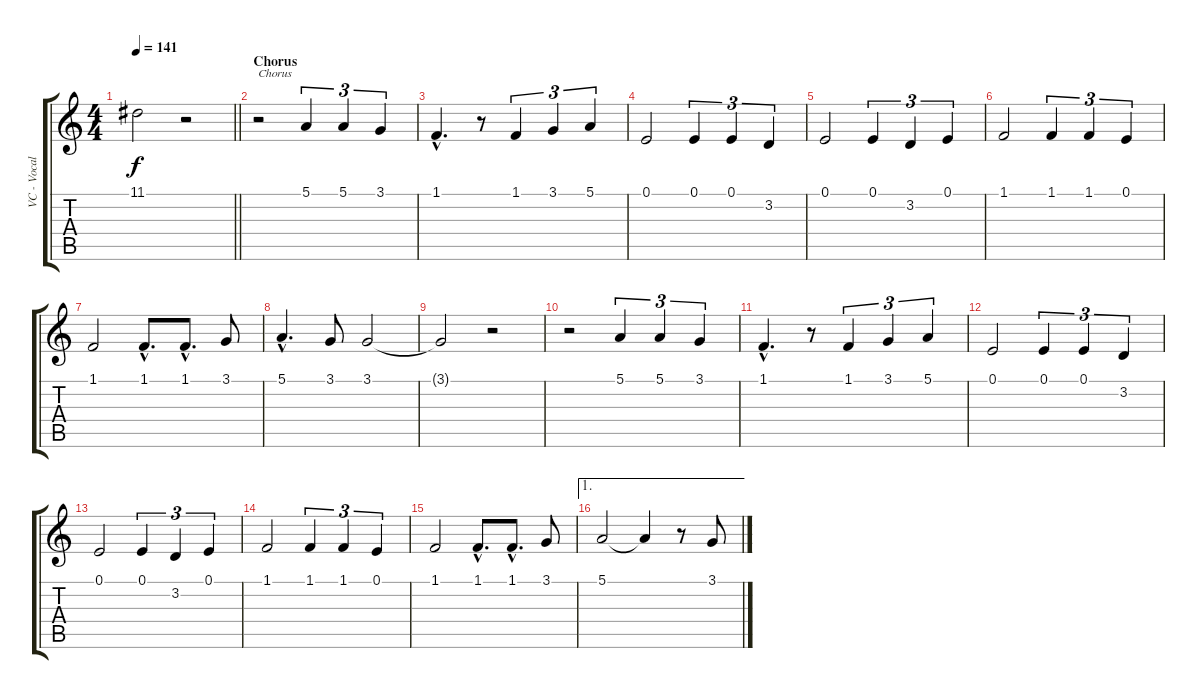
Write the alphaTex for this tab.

\track ("VC - Vocalist" "VC - Vocal") {instrument harmonica}
\staff {score tabs}
\tuning (E4 B3 G3 D3 A2 E2) {hide}
\ts (4 4)
\tempo 141
\clef g2
\barLineRight lightlight
\ks c
11.1.2{dy f} r.2 |
\section ("" "Chorus")
r.2{txt "Chorus"} 5.1.4{tu (3 2)} 5.1.4{tu (3 2)} 3.1.4{tu (3 2)} |
1.1{hac}.4{d} r.8 1.1.4{tu (3 2)} 3.1.4{tu (3 2)} 5.1.4{tu (3 2)} |
0.1.2 0.1.4{tu (3 2)} 0.1.4{tu (3 2)} 3.2.4{tu (3 2)} |
0.1.2 0.1.4{tu (3 2)} 3.2.4{tu (3 2)} 0.1.4{tu (3 2)} |
1.1.2 1.1.4{tu (3 2)} 1.1.4{tu (3 2)} 0.1.4{tu (3 2)} |
1.1.2 1.1{hac}.8{d} 1.1{hac}.8{d} 3.1.8 |
5.1{hac}.4{d} 3.1.8 3.1.2 |
3.1{t}.2 r.2 |
r.2 5.1.4{tu (3 2)} 5.1.4{tu (3 2)} 3.1.4{tu (3 2)} |
1.1{hac}.4{d} r.8 1.1.4{tu (3 2)} 3.1.4{tu (3 2)} 5.1.4{tu (3 2)} |
0.1.2 0.1.4{tu (3 2)} 0.1.4{tu (3 2)} 3.2.4{tu (3 2)} |
0.1.2 0.1.4{tu (3 2)} 3.2.4{tu (3 2)} 0.1.4{tu (3 2)} |
1.1.2 1.1.4{tu (3 2)} 1.1.4{tu (3 2)} 0.1.4{tu (3 2)} |
1.1.2 1.1{hac}.8{d} 1.1{hac}.8{d} 3.1.8 |
\ae 1
5.1.2 5.1{t}.4 r.8 3.1.8
